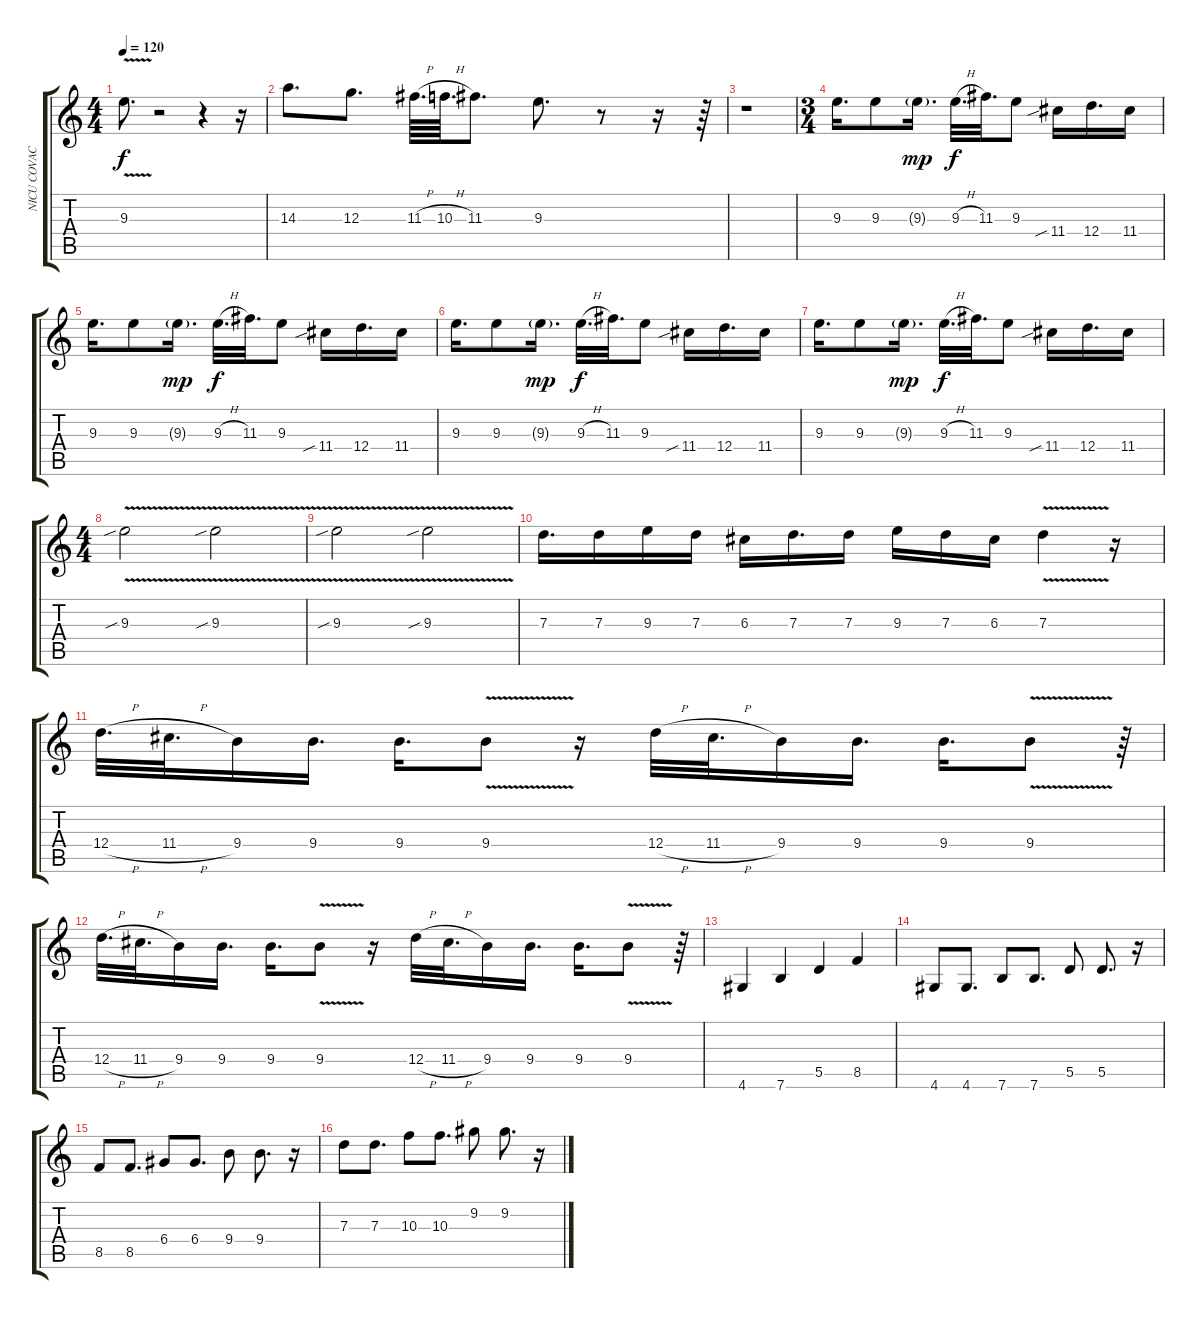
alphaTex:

\track ("NICU COVACI" "NICU COVAC") {instrument overdrivenguitar}
\staff {score tabs}
\tuning (E4 B3 G3 D3 A2 E2) {hide}
\ts (4 4)
\tempo 120
\clef g2
\ks c
9.3{v}.8{d dy f} r.2 r.4 r.16 |
14.3.8{d} 12.3.8{d} 11.3{h}.64{d} 10.3{h}.64{d} 11.3.8{d} 9.3.8{d} r.8 r.16 r.64 |
r.1 |
\ts (3 4)
9.3.16{d} 9.3.8 9.3{g}.16{d dy mp} 9.3{h}.32{d dy f} 11.3.32{d} 9.3.8 11.4{sib}.16 12.4.16{d} 11.4.16 |
9.3.16{d} 9.3.8 9.3{g}.16{d dy mp} 9.3{h}.32{d dy f} 11.3.32{d} 9.3.8 11.4{sib}.16 12.4.16{d} 11.4.16 |
9.3.16{d} 9.3.8 9.3{g}.16{d dy mp} 9.3{h}.32{d dy f} 11.3.32{d} 9.3.8 11.4{sib}.16 12.4.16{d} 11.4.16 |
9.3.16{d} 9.3.8 9.3{g}.16{d dy mp} 9.3{h}.32{d dy f} 11.3.32{d} 9.3.8 11.4{sib}.16 12.4.16{d} 11.4.16 |
\ts (4 4)
9.3{v sib}.2 9.3{v sib}.2 |
9.3{v sib}.2 9.3{v sib}.2 |
7.3.16{d} 7.3.16 9.3.16 7.3.16 6.3.16 7.3.16{d} 7.3.16 9.3.16 7.3.16 6.3.16 7.3{v}.4 r.16 |
12.4{h}.32{d} 11.4{h}.32{d} 9.4.16 9.4.16{d} 9.4.16{d} 9.4{v}.8 r.16 12.4{h}.32 11.4{h}.32{d} 9.4.16 9.4.16{d} 9.4.16{d} 9.4{v}.8 r.64 |
12.4{h}.32{d} 11.4{h}.32{d} 9.4.16 9.4.16{d} 9.4.16{d} 9.4{v}.8 r.16 12.4{h}.32 11.4{h}.32{d} 9.4.16 9.4.16{d} 9.4.16{d} 9.4{v}.8 r.64 |
4.6.4 7.6.4 5.5.4 8.5.4 |
4.6.8 4.6.8{d} 7.6.8 7.6.8{d} 5.5.8 5.5.8{d} r.16 |
8.5.8 8.5.8{d} 6.4.8 6.4.8{d} 9.4.8 9.4.8{d} r.16 |
7.3.8 7.3.8{d} 10.3.8 10.3.8{d} 9.2.8 9.2.8{d} r.16
